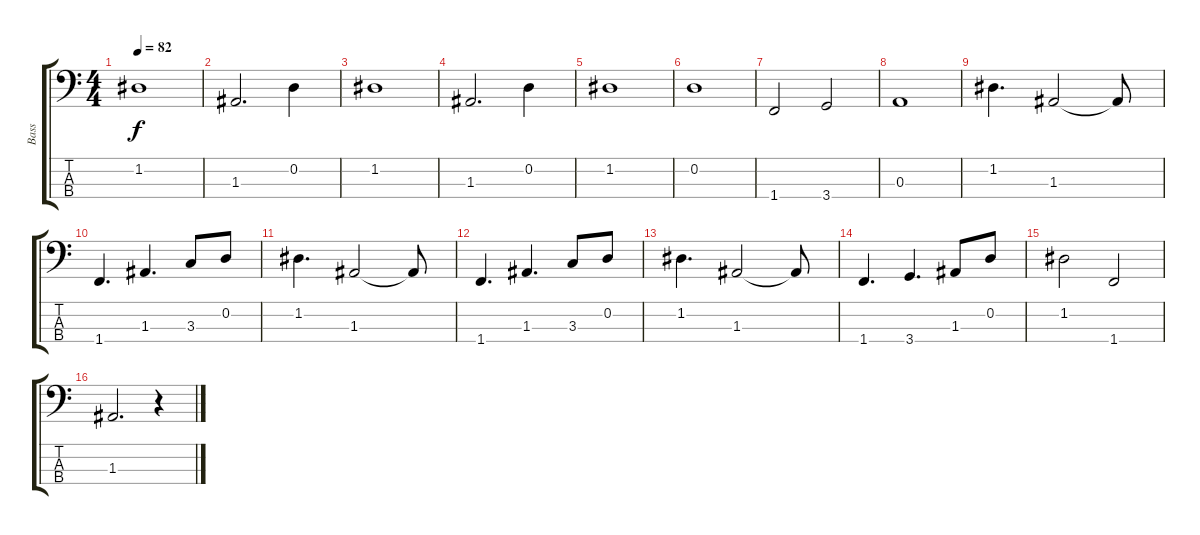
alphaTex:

\track ("Bass" "Bass") {instrument fretlessbass}
\staff {score tabs}
\tuning (G2 D2 A1 E1) {hide}
\ts (4 4)
\tempo 82
\clef f4
\ks c
1.2.1{dy f} |
1.3.2{d} 0.2.4 |
1.2.1 |
1.3.2{d} 0.2.4 |
1.2.1 |
0.2.1 |
1.4.2 3.4.2 |
0.3.1 |
1.2.4{d} 1.3.2 1.3{t}.8 |
1.4.4{d} 1.3.4{d} 3.3.8 0.2.8 |
1.2.4{d} 1.3.2 1.3{t}.8 |
1.4.4{d} 1.3.4{d} 3.3.8 0.2.8 |
1.2.4{d} 1.3.2 1.3{t}.8 |
1.4.4{d} 3.4.4{d} 1.3.8 0.2.8 |
1.2.2 1.4.2 |
1.3.2{d} r.4
